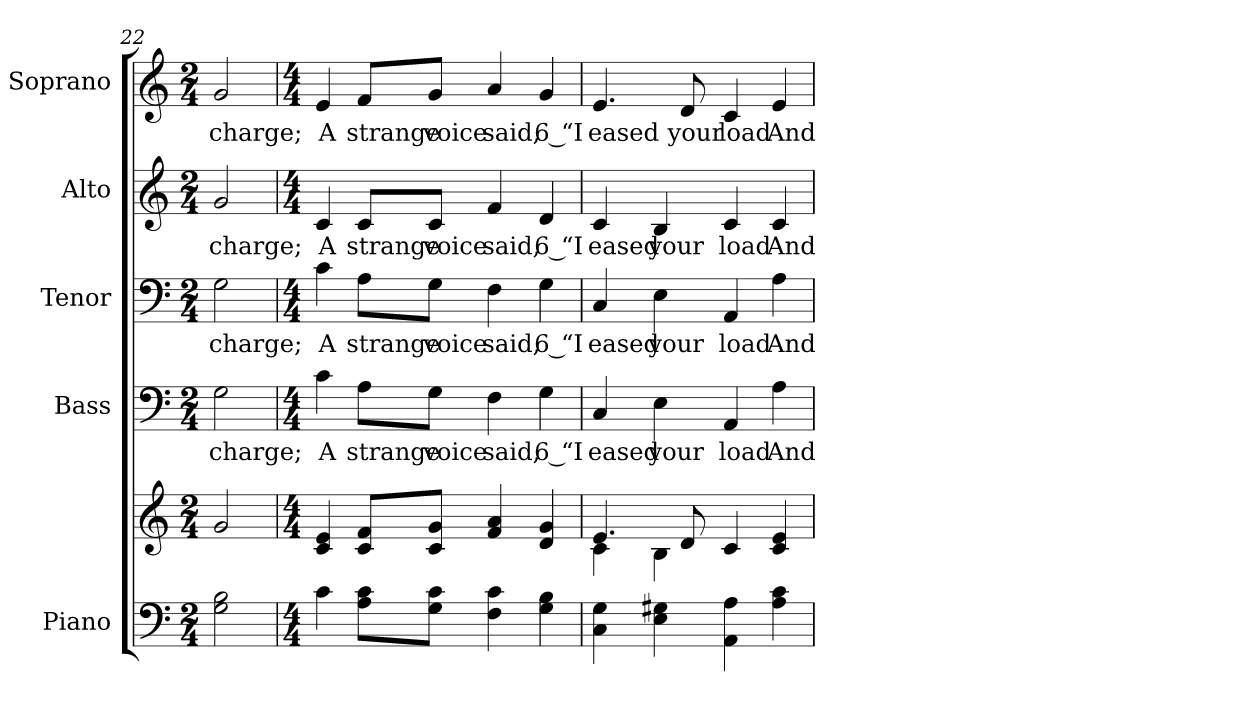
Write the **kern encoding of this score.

**kern	**kern	**kern	**text	**kern	**text	**kern	**text	**kern	**text
*part5	*part5	*part4	*part4	*part3	*part3	*part2	*part2	*part1	*part1
*staff6	*staff5	*staff4	*staff4	*staff3	*staff3	*staff2	*staff2	*staff1	*staff1
*I"Piano	*	*I"Bass	*	*I"Tenor	*	*I"Alto	*	*I"Soprano	*
*I'Pno.	*	*I'B.	*	*I'T.	*	*I'A.	*	*I'S.	*
*clefF4	*clefG2	*clefF4	*	*clefF4	*	*clefG2	*	*clefG2	*
*k[]	*k[]	*k[]	*	*k[]	*	*k[]	*	*k[]	*
*C:	*C:	*C:	*	*C:	*	*C:	*	*C:	*
*M2/4	*M2/4	*M2/4	*	*M2/4	*	*M2/4	*	*M2/4	*
=22	=22	=22	=22	=22	=22	=22	=22	=22	=22
!	!	!	!LO:LY:b:color=#000000	!	!	!	!	!	!
!	!	!	!	!	!LO:LY:b:color=#000000	!	!	!	!
!	!	!	!	!	!	!	!LO:LY:b:color=#000000	!	!
!	!	!	!	!	!	!	!	!	!LO:LY:b:color=#000000
2Gi\ 2Bi	2gi/	2Gi\	charge;	2Gi\	charge;	2gi/	charge;	2gi/	charge;
!!LO:LB:g=z
=23	=23	=23	=23	=23	=23	=23	=23	=23	=23
*M4/4	*M4/4	*M4/4	*	*M4/4	*	*M4/4	*	*M4/4	*
!	!	!	!LO:LY:b:color=#000000	!	!	!	!	!	!
!	!	!	!	!	!LO:LY:b:color=#000000	!	!	!	!
!	!	!	!	!	!	!	!LO:LY:b:color=#000000	!	!
!	!	!	!	!	!	!	!	!	!LO:LY:b:color=#000000
4ci\	4ci/ 4ei	4ci\	A	4ci\	A	4ci/	A	4ei/	A
!	!	!	!LO:LY:b:color=#000000	!	!	!	!	!	!
!	!	!	!	!	!LO:LY:b:color=#000000	!	!	!	!
!	!	!	!	!	!	!	!LO:LY:b:color=#000000	!	!
!	!	!	!	!	!	!	!	!	!LO:LY:b:color=#000000
8Ai\ 8ci\L	8ci/ 8fi/L	8Ai\L	strange	8Ai\L	strange	8ci/L	strange	8fi/L	strange
!	!	!	!LO:LY:b:color=#000000	!	!	!	!	!	!
!	!	!	!	!	!LO:LY:b:color=#000000	!	!	!	!
!	!	!	!	!	!	!	!LO:LY:b:color=#000000	!	!
!	!	!	!	!	!	!	!	!	!LO:LY:b:color=#000000
8Gi\ 8ci\J	8ci/ 8gi/J	8Gi\J	voice	8Gi\J	voice	8ci/J	voice	8gi/J	voice
!	!	!	!LO:LY:b:color=#000000	!	!	!	!	!	!
!	!	!	!	!	!LO:LY:b:color=#000000	!	!	!	!
!	!	!	!	!	!	!	!LO:LY:b:color=#000000	!	!
!	!	!	!	!	!	!	!	!	!LO:LY:b:color=#000000
4Fi\ 4ci	4fi/ 4ai	4Fi\	said,	4Fi\	said,	4fi/	said,	4ai/	said,
!	!	!	!LO:LY:b:color=#000000	!	!	!	!	!	!
!	!	!	!	!	!LO:LY:b:color=#000000	!	!	!	!
!	!	!	!	!	!	!	!LO:LY:b:color=#000000	!	!
!	!	!	!	!	!	!	!	!	!LO:LY:b:color=#000000
4Gi\ 4Bi	4di/ 4gi	4Gi\	6 “I	4Gi\	6 “I	4di/	6 “I	4gi/	6 “I
=24	=24	=24	=24	=24	=24	=24	=24	=24	=24
*	*^	*	*	*	*	*	*	*	*
!	!	!	!	!LO:LY:b:color=#000000	!	!	!	!	!	!
!	!	!	!	!	!	!LO:LY:b:color=#000000	!	!	!	!
!	!	!	!	!	!	!	!	!LO:LY:b:color=#000000	!	!
!	!	!	!	!	!	!	!	!	!	!LO:LY:b:color=#000000
4Ci\ 4Gi	4.ei/	4ci\	4Ci/	eased	4Ci/	eased	4ci/	eased	4.ei/	eased
!	!	!	!	!LO:LY:b:color=#000000	!	!	!	!	!	!
!	!	!	!	!	!	!LO:LY:b:color=#000000	!	!	!	!
!	!	!	!	!	!	!	!	!LO:LY:b:color=#000000	!	!
4Ei\ 4G#Xi	.	4Bi\	4Ei\	your	4Ei\	your	4Bi/	your	.	.
!	!	!	!	!	!	!	!	!	!	!LO:LY:b:color=#000000
.	8di/	.	.	.	.	.	.	.	8di/	your
!	!	!	!	!LO:LY:b:color=#000000	!	!	!	!	!	!
!	!	!	!	!	!	!LO:LY:b:color=#000000	!	!	!	!
!	!	!	!	!	!	!	!	!LO:LY:b:color=#000000	!	!
!	!	!	!	!	!	!	!	!	!	!LO:LY:b:color=#000000
4AAi\ 4Ai	4ci/	2ryy	4AAi/	load	4AAi/	load	4ci/	load	4ci/	load
!	!	!	!	!LO:LY:b:color=#000000	!	!	!	!	!	!
!	!	!	!	!	!	!LO:LY:b:color=#000000	!	!	!	!
!	!	!	!	!	!	!	!	!LO:LY:b:color=#000000	!	!
!	!	!	!	!	!	!	!	!	!	!LO:LY:b:color=#000000
4Ai\ 4ci	4ci/ 4ei	.	4Ai\	And	4Ai\	And	4ci/	And	4ei/	And
*	*v	*v	*	*	*	*	*	*	*	*
=	=	=	=	=	=	=	=	=	=
*-	*-	*-	*-	*-	*-	*-	*-	*-	*-
